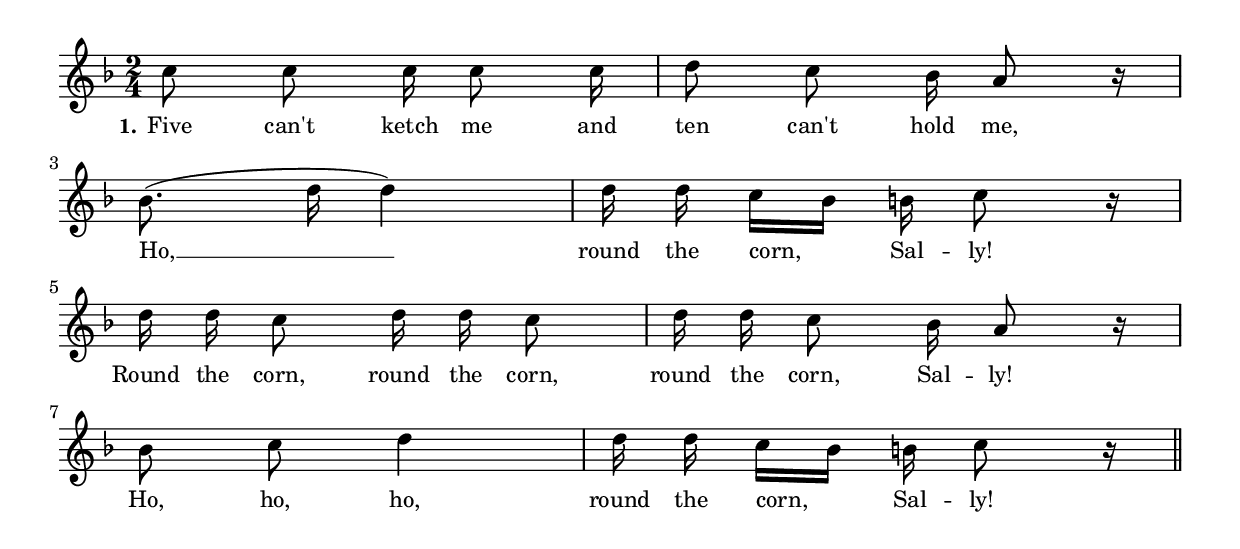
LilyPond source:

% 087.ly - Score sheet for "Round The Corn, Sally"
% Copyright (C) 2007  Marcus Brinkmann <marcus@gnu.org>
%
% This score sheet is free software; you can redistribute it and/or
% modify it under the terms of the Creative Commons Legal Code
% Attribution-ShareALike as published by Creative Commons; either
% version 2.0 of the License, or (at your option) any later version.
%
% This score sheet is distributed in the hope that it will be useful,
% but WITHOUT ANY WARRANTY; without even the implied warranty of
% MERCHANTABILITY or FITNESS FOR A PARTICULAR PURPOSE.  See the
% Creative Commons Legal Code Attribution-ShareALike for more details.
%
% You should have received a copy of the Creative Commons Legal Code
% Attribution-ShareALike along with this score sheet; if not, write to
% Creative Commons, 543 Howard Street, 5th Floor,
% San Francisco, CA 94105-3013  United States

\version "2.10.0"

%\header
%{
%  title = "Round The Corn, Sally"
%  composer = "trad."
%}

melody =
<<
     \context Voice
    {
	\set Staff.midiInstrument = "acoustic grand"
	\override Staff.VerticalAxisGroup #'minimum-Y-extent = #'(0 . 0)

	\autoBeamOff

	\time 2/4
	\clef violin
	\key f \major
	
	{
	    c''8 c'' c''16 c''8 c''16 | d''8 c'' bes'16 a'8 r16 |
\break
	    bes'8.( d''16 d''4) | d''16 d'' c''[ bes'] b'16 c''8 r16 |
\break

	    d''16 d'' c''8 d''16 d'' c''8 | d''16 d'' c''8 bes'16 a'8 r16 |
\break
	    bes'8 c'' d''4 | d''16 d'' c''[ bes'] b' c''8 r16 \bar "||"
	}
    }

    \lyricsto "" \new Lyrics
    {
        \override LyricText #'font-size = #0
        \override StanzaNumber #'font-size = #-1

	\set stanza = "1."
	Five can't ketch me and ten can't hold me,
	Ho, __ round the corn, Sal -- ly!
	Round the corn, round the corn, round the corn, Sal -- ly!
	Ho, ho, ho, round the corn, Sal -- ly!
    }
>>


\score
{
  \new Staff { \melody }

  \layout { indent = 0.0 }
}

\score
{
  \new Staff { \unfoldRepeats \melody }

  
  \midi {
    \context {
      \Score
      tempoWholesPerMinute = #(ly:make-moment 80 4)
      }
    }


}
